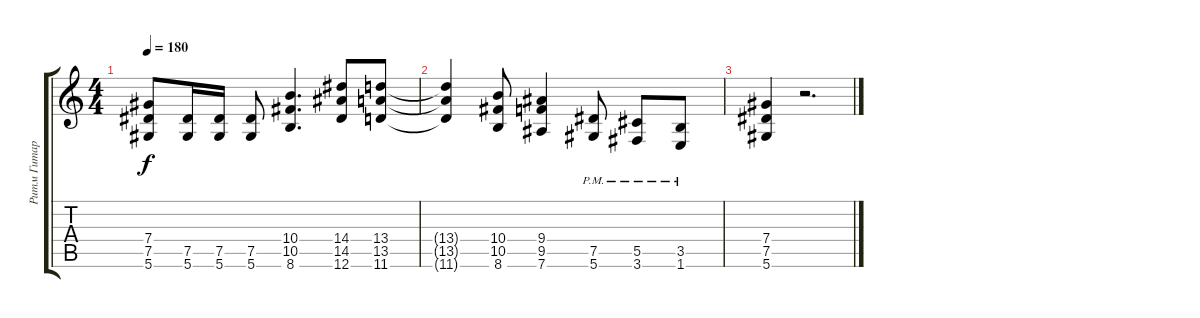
\track ("Ритм Гитара" "Ритм Гитар") {instrument distortionguitar}
\staff {score tabs}
\tuning (Eb4 Bb3 Gb3 Db3 Ab2 Eb2) {hide}
\ts (4 4)
\tempo 180
\clef g2
\ks c
(7.4 7.5 5.6).8{dy f} (7.5 5.6).16 (7.5 5.6).16 (7.5 5.6).8 (10.4 10.5 8.6).4{d} (14.4 14.5 12.6).8 (13.4 13.5 11.6).8 |
(13.4{t} 13.5{t} 11.6{t}).4 (10.4 10.5 8.6).8 (9.4 9.5 7.6).4 (7.5{pm} 5.6{pm}).8 (5.5{pm} 3.6{pm}).8 (3.5{pm} 1.6{pm}).8 |
(7.4 7.5 5.6).4 r.2{d}
